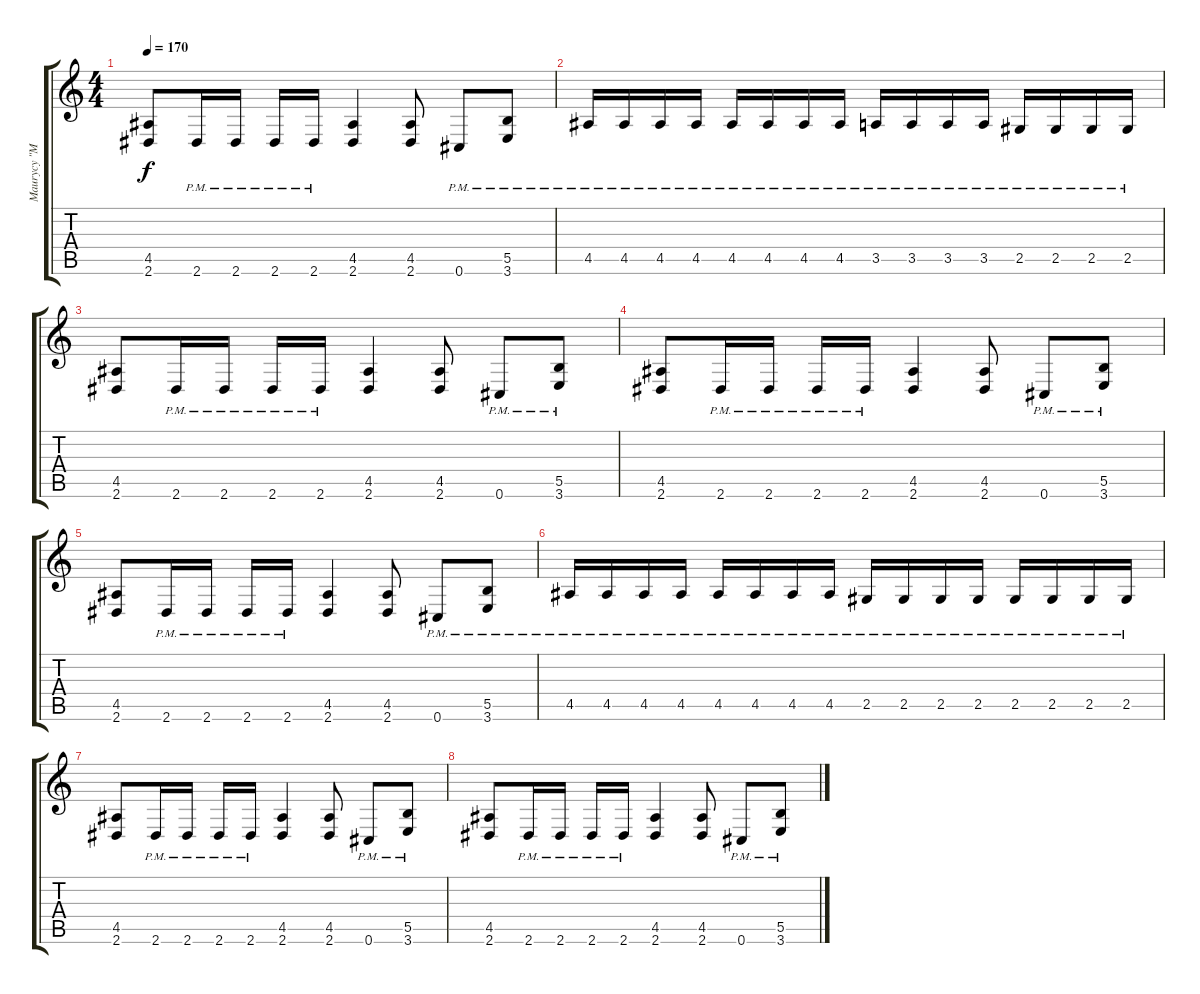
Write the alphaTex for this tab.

\track ("Maurycy \"Mauser\" Stefanowicz (Rythm)" "Maurycy \"M") {instrument overdrivenguitar}
\staff {score tabs}
\tuning (Db4 Ab3 E3 B2 Gb2 Db2) {hide}
\ts (4 4)
\tempo 170
\clef g2
\ks c
(4.5 2.6).8{dy f} 2.6{pm}.16 2.6{pm}.16 2.6{pm}.16 2.6{pm}.16 (4.5 2.6).4 (4.5 2.6).8 0.6{pm}.8 (5.5{pm} 3.6{pm}).8 |
4.5{pm}.16 4.5{pm}.16 4.5{pm}.16 4.5{pm}.16 4.5{pm}.16 4.5{pm}.16 4.5{pm}.16 4.5{pm}.16 3.5{pm}.16 3.5{pm}.16 3.5{pm}.16 3.5{pm}.16 2.5{pm}.16 2.5{pm}.16 2.5{pm}.16 2.5{pm}.16 |
(4.5 2.6).8 2.6{pm}.16 2.6{pm}.16 2.6{pm}.16 2.6{pm}.16 (4.5 2.6).4 (4.5 2.6).8 0.6{pm}.8 (5.5{pm} 3.6{pm}).8 |
(4.5 2.6).8 2.6{pm}.16 2.6{pm}.16 2.6{pm}.16 2.6{pm}.16 (4.5 2.6).4 (4.5 2.6).8 0.6{pm}.8 (5.5{pm} 3.6{pm}).8 |
(4.5 2.6).8 2.6{pm}.16 2.6{pm}.16 2.6{pm}.16 2.6{pm}.16 (4.5 2.6).4 (4.5 2.6).8 0.6{pm}.8 (5.5{pm} 3.6{pm}).8 |
4.5{pm}.16 4.5{pm}.16 4.5{pm}.16 4.5{pm}.16 4.5{pm}.16 4.5{pm}.16 4.5{pm}.16 4.5{pm}.16 2.5{pm}.16 2.5{pm}.16 2.5{pm}.16 2.5{pm}.16 2.5{pm}.16 2.5{pm}.16 2.5{pm}.16 2.5{pm}.16 |
(4.5 2.6).8 2.6{pm}.16 2.6{pm}.16 2.6{pm}.16 2.6{pm}.16 (4.5 2.6).4 (4.5 2.6).8 0.6{pm}.8 (5.5{pm} 3.6{pm}).8 |
(4.5 2.6).8 2.6{pm}.16 2.6{pm}.16 2.6{pm}.16 2.6{pm}.16 (4.5 2.6).4 (4.5 2.6).8 0.6{pm}.8 (5.5{pm} 3.6{pm}).8
